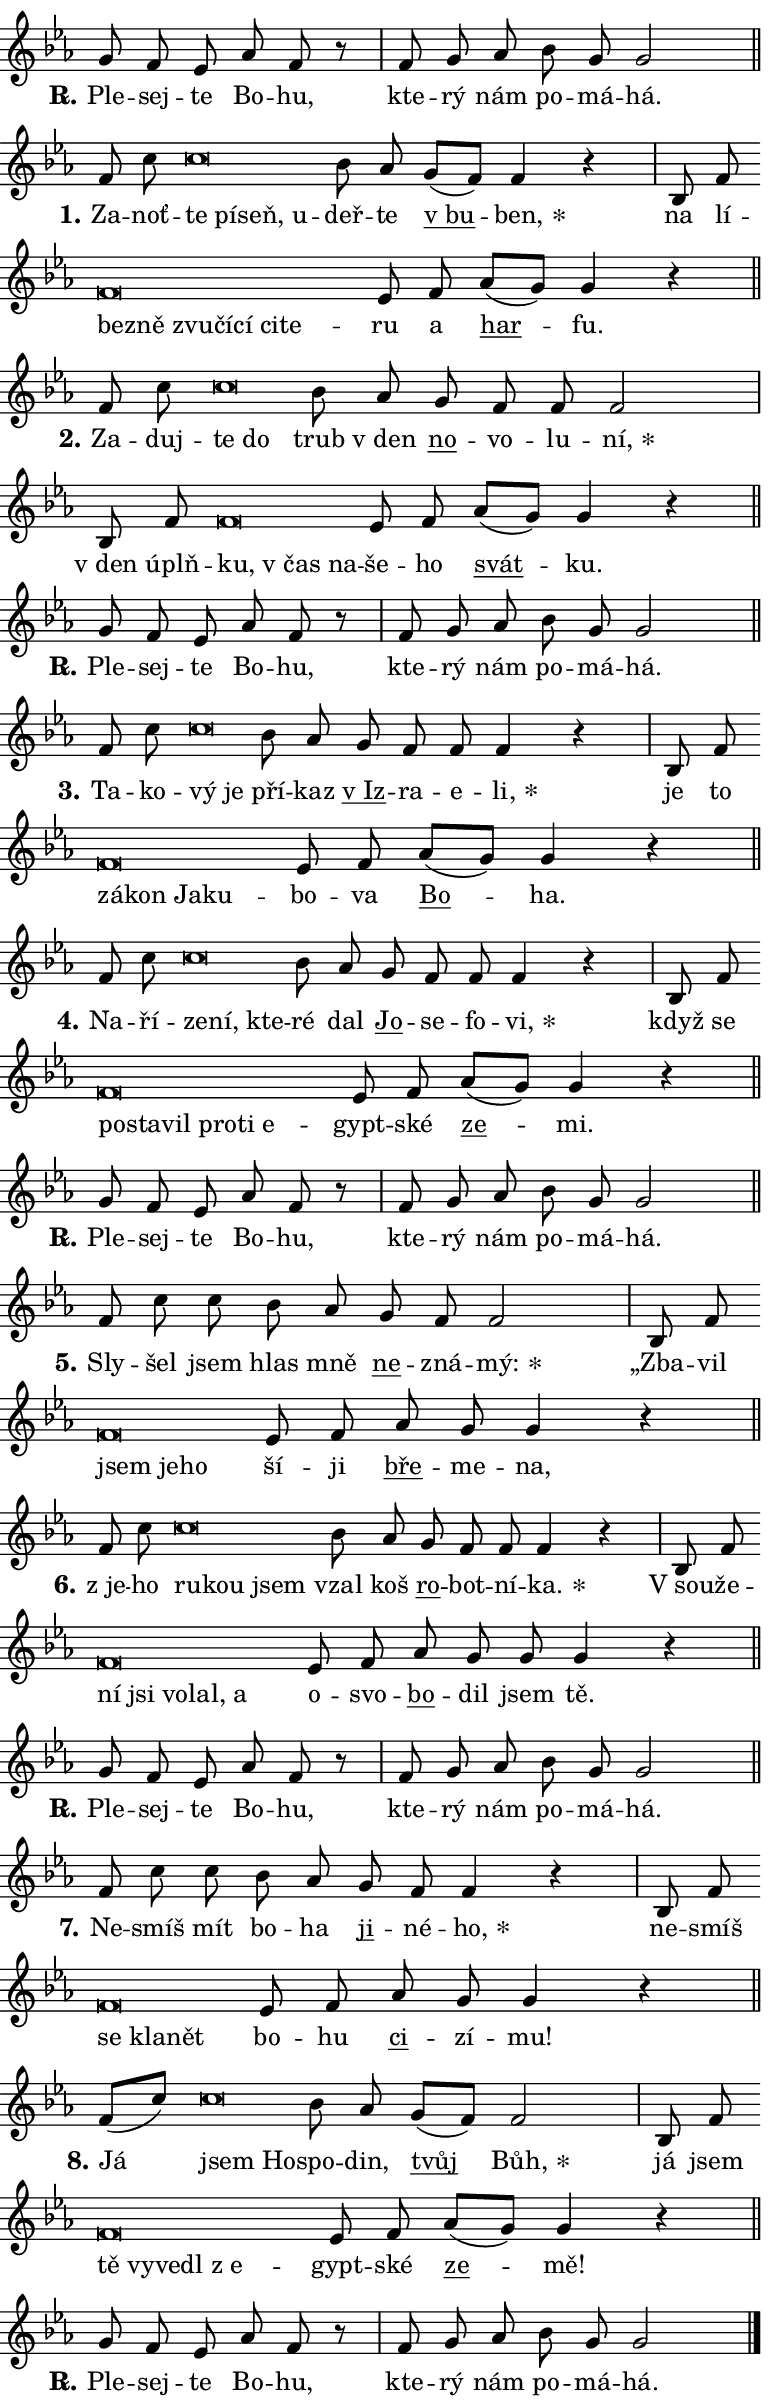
\version "2.24.0"
\header { tagline = "" }
\paper {
  indent = 0\cm
  top-margin = 0\cm
  right-margin = 0.13\cm % to fit lyric hyphens
  bottom-margin = 0\cm
  left-margin = 0\cm
  paper-width = 13\cm
  page-breaking = #ly:one-page-breaking
  system-system-spacing.basic-distance = #11
  score-system-spacing.basic-distance = #11
  ragged-last = ##f
}


%% Author: Thomas Morley
%% https://lists.gnu.org/archive/html/lilypond-user/2020-05/msg00002.html
#(define (line-position grob)
"Returns position of @var[grob} in current system:
   @code{'start}, if at first time-step
   @code{'end}, if at last time-step
   @code{'middle} otherwise
"
  (let* ((col (ly:item-get-column grob))
         (ln (ly:grob-object col 'left-neighbor))
         (rn (ly:grob-object col 'right-neighbor))
         (col-to-check-left (if (ly:grob? ln) ln col))
         (col-to-check-right (if (ly:grob? rn) rn col))
         (break-dir-left
           (and
             (ly:grob-property col-to-check-left 'non-musical #f)
             (ly:item-break-dir col-to-check-left)))
         (break-dir-right
           (and
             (ly:grob-property col-to-check-right 'non-musical #f)
             (ly:item-break-dir col-to-check-right))))
        (cond ((eqv? 1 break-dir-left) 'start)
              ((eqv? -1 break-dir-right) 'end)
              (else 'middle))))

#(define (tranparent-at-line-position vctor)
  (lambda (grob)
  "Relying on @code{line-position} select the relevant enry from @var{vctor}.
Used to determine transparency,"
    (case (line-position grob)
      ((end) (not (vector-ref vctor 0)))
      ((middle) (not (vector-ref vctor 1)))
      ((start) (not (vector-ref vctor 2))))))

noteHeadBreakVisibility =
#(define-music-function (break-visibility)(vector?)
"Makes @code{NoteHead}s transparent relying on @var{break-visibility}"
#{
  \override NoteHead.transparent =
    #(tranparent-at-line-position break-visibility)
#})

#(define delete-ledgers-for-transparent-note-heads
  (lambda (grob)
    "Reads whether a @code{NoteHead} is transparent.
If so this @code{NoteHead} is removed from @code{'note-heads} from
@var{grob}, which is supposed to be @code{LedgerLineSpanner}.
As a result ledgers are not printed for this @code{NoteHead}"
    (let* ((nhds-array (ly:grob-object grob 'note-heads))
           (nhds-list
             (if (ly:grob-array? nhds-array)
                 (ly:grob-array->list nhds-array)
                 '()))
           ;; Relies on the transparent-property being done before
           ;; Staff.LedgerLineSpanner.after-line-breaking is executed.
           ;; This is fragile ...
           (to-keep
             (remove
               (lambda (nhd)
                 (ly:grob-property nhd 'transparent #f))
               nhds-list)))
      ;; TODO find a better method to iterate over grob-arrays, similiar
      ;; to filter/remove etc for lists
      ;; For now rebuilt from scratch
      (set! (ly:grob-object grob 'note-heads)  '())
      (for-each
        (lambda (nhd)
          (ly:pointer-group-interface::add-grob grob 'note-heads nhd))
        to-keep))))

squashNotes = {
  \override NoteHead.X-extent = #'(-0.2 . 0.2)
  \override NoteHead.Y-extent = #'(-0.75 . 0)
  \override NoteHead.stencil =
    #(lambda (grob)
       (let ((pos (ly:grob-property grob 'staff-position)))
         (begin
           (if (< pos -7) (display "ERROR: Lower brevis then expected\n") (display ""))
           (if (<= pos -6) ly:text-interface::print ly:note-head::print))))
}
unSquashNotes = {
  \revert NoteHead.X-extent
  \revert NoteHead.Y-extent
  \revert NoteHead.stencil
}

hideNotes = \noteHeadBreakVisibility #begin-of-line-visible
unHideNotes = \noteHeadBreakVisibility #all-visible

% work-around for resetting accidentals
% https://lilypond.org/doc/v2.23/Documentation/notation/displaying-rhythms#unmetered-music
cadenzaMeasure = {
  \cadenzaOff
  \partial 1024 s1024
  \cadenzaOn
}

#(define-markup-command (accent layout props text) (markup?)
  "Underline accented syllable"
  (interpret-markup layout props
    #{\markup \override #'(offset . 4.3) \underline { #text }#}))

responsum = \markup \concat {
  "R" \hspace #-1.05 \path #0.1 #'((moveto 0 0.07) (lineto 0.9 0.8)) \hspace #0.05 "."
}

spaceSize = #0.6828661417322834 % exact space size for TeX Gyre Schola

\layout {
  \context {
    \Staff
    \remove "Time_signature_engraver"
    \override LedgerLineSpanner.after-line-breaking = #delete-ledgers-for-transparent-note-heads
  }
  \context {
    \Lyrics {
      \override LyricSpace.minimum-distance = \spaceSize
      \override LyricText.font-name = #"TeX Gyre Schola"
      \override LyricText.font-size = 1
      \override StanzaNumber.font-name = #"TeX Gyre Schola Bold"
      \override StanzaNumber.font-size = 1
    }
  }
  \context {
    \Score 
    \override NoteHead.text =
      #(lambda (grob) 
        (let ((pos (ly:grob-property grob 'staff-position)))
          #{\markup {
            \combine
              \halign #-0.55 \raise #(if (= pos -6) 0 0.5) \override #'(thickness . 2) \draw-line #'(3.2 . 0)
              \musicglyph "noteheads.sM1"
          }#}))
  }
}

% magnetic-lyrics.ily
%
%   written by
%     Jean Abou Samra <jean@abou-samra.fr>
%     Werner Lemberg <wl@gnu.org>
%
%   adapted by
%     Jiri Hon <jiri.hon@gmail.com>
%
% Version 2022-Apr-15

% https://www.mail-archive.com/lilypond-user@gnu.org/msg149350.html

#(define (Left_hyphen_pointer_engraver context)
   "Collect syllable-hyphen-syllable occurrences in lyrics and store
them in properties.  This engraver only looks to the left.  For
example, if the lyrics input is @code{foo -- bar}, it does the
following.

@itemize @bullet
@item
Set the @code{text} property of the @code{LyricHyphen} grob between
@q{foo} and @q{bar} to @code{foo}.

@item
Set the @code{left-hyphen} property of the @code{LyricText} grob with
text @q{foo} to the @code{LyricHyphen} grob between @q{foo} and
@q{bar}.
@end itemize

Use this auxiliary engraver in combination with the
@code{lyric-@/text::@/apply-@/magnetic-@/offset!} hook."
   (let ((hyphen #f)
         (text #f))
     (make-engraver
      (acknowledgers
       ((lyric-syllable-interface engraver grob source-engraver)
        (set! text grob)))
      (end-acknowledgers
       ((lyric-hyphen-interface engraver grob source-engraver)
        ;(when (not (grob::has-interface grob 'lyric-space-interface))
          (set! hyphen grob)));)
      ((stop-translation-timestep engraver)
       (when (and text hyphen)
         (ly:grob-set-object! text 'left-hyphen hyphen))
       (set! text #f)
       (set! hyphen #f)))))

#(define (lyric-text::apply-magnetic-offset! grob)
   "If the space between two syllables is less than the value in
property @code{LyricText@/.details@/.squash-threshold}, move the right
syllable to the left so that it gets concatenated with the left
syllable.

Use this function as a hook for
@code{LyricText@/.after-@/line-@/breaking} if the
@code{Left_@/hyphen_@/pointer_@/engraver} is active."
   (let ((hyphen (ly:grob-object grob 'left-hyphen #f)))
     (when hyphen
       (let ((left-text (ly:spanner-bound hyphen LEFT)))
         (when (grob::has-interface left-text 'lyric-syllable-interface)
           (let* ((common (ly:grob-common-refpoint grob left-text X))
                  (this-x-ext (ly:grob-extent grob common X))
                  (left-x-ext
                   (begin
                     ;; Trigger magnetism for left-text.
                     (ly:grob-property left-text 'after-line-breaking)
                     (ly:grob-extent left-text common X)))
                  ;; `delta` is the gap width between two syllables.
                  (delta (- (interval-start this-x-ext)
                            (interval-end left-x-ext)))
                  (details (ly:grob-property grob 'details))
                  (threshold (assoc-get 'squash-threshold details 0.2)))
             (when (< delta threshold)
               (let* (;; We have to manipulate the input text so that
                      ;; ligatures crossing syllable boundaries are not
                      ;; disabled.  For languages based on the Latin
                      ;; script this is essentially a beautification.
                      ;; However, for non-Western scripts it can be a
                      ;; necessity.
                      (lt (ly:grob-property left-text 'text))
                      (rt (ly:grob-property grob 'text))
                      (is-space (grob::has-interface hyphen 'lyric-space-interface))
                      (space (if is-space " " ""))
                      (extra-delta (if is-space spaceSize 0))
                      ;; Append new syllable.
                      (ltrt-space (if (and (string? lt) (string? rt))
                                (string-append lt space rt)
                                (make-concat-markup (list lt space rt))))
                      ;; Right-align `ltrt` to the right side.
                      (ltrt-space-markup (grob-interpret-markup
                               grob
                               (make-translate-markup
                                (cons (interval-length this-x-ext) 0)
                                (make-right-align-markup ltrt-space)))))
                 (begin
                   ;; Don't print `left-text`.
                   (ly:grob-set-property! left-text 'stencil #f)
                   ;; Set text and stencil (which holds all collected
                   ;; syllables so far) and shift it to the left.
                   (ly:grob-set-property! grob 'text ltrt-space)
                   (ly:grob-set-property! grob 'stencil ltrt-space-markup)
                   (ly:grob-translate-axis! grob (- (- delta extra-delta)) X))))))))))


#(define (lyric-hyphen::displace-bounds-first grob)
   ;; Make very sure this callback isn't triggered too early.
   (let ((left (ly:spanner-bound grob LEFT))
         (right (ly:spanner-bound grob RIGHT)))
     (ly:grob-property left 'after-line-breaking)
     (ly:grob-property right 'after-line-breaking)
     (ly:lyric-hyphen::print grob)))

squashThreshold = #0.4

\layout {
  \context {
    \Lyrics
    \consists #Left_hyphen_pointer_engraver
    \override LyricText.after-line-breaking =
      #lyric-text::apply-magnetic-offset!
    \override LyricHyphen.stencil = #lyric-hyphen::displace-bounds-first
    \override LyricText.details.squash-threshold = \squashThreshold
    \override LyricHyphen.minimum-distance = 0
    \override LyricHyphen.minimum-length = \squashThreshold
  }
}

squashText = \override LyricText.details.squash-threshold = 9999
unSquashText = \override LyricText.details.squash-threshold = \squashThreshold

leftText = \override LyricText.self-alignment-X = #LEFT
unLeftText = \revert LyricText.self-alignment-X

starOffset = #(lambda (grob) 
                (let ((x_offset (ly:self-alignment-interface::aligned-on-x-parent grob)))
                  (if (= x_offset 0) 0 (+ x_offset 1.2))))

star = #(define-music-function (syllable)(string?)
"Append star separator at the end of a syllable"
#{
  \once \override LyricText.X-offset = #starOffset
  \lyricmode { \markup {
    #syllable
    \override #'((font-name . "TeX Gyre Schola Bold")) \hspace #0.2 \lower #0.65 \larger "*"
  } }
#})

starAccent = #(define-music-function (syllable)(string?)
"Append star separator at the end of a syllable and make accent"
#{
  \once \override LyricText.X-offset = #starOffset
  \lyricmode { \markup {
    \accent #syllable
    \override #'((font-name . "TeX Gyre Schola Bold")) \hspace #0.2 \lower #0.65 \larger "*"
  } }
#})

breath = #(define-music-function (syllable)(string?)
"Append breathing indicator at the end of a syllable"
#{
  \lyricmode { \markup { #syllable "+" } }
#})

optionalBreath = #(define-music-function (syllable)(string?)
"Append optional breathing indicator at the end of a syllable"
#{
  \lyricmode { \markup { #syllable "(+)" } }
#})


\score {
    <<
        \new Voice = "melody" { \cadenzaOn \key es \major \relative { g'8 f es as f r \cadenzaMeasure \bar "|" f g as \bar "" bes g g2 \cadenzaMeasure \bar "||" \break } }
        \new Lyrics \lyricsto "melody" { \lyricmode { \set stanza = \responsum
Ple -- sej -- te Bo -- hu, kte -- rý nám po -- má -- há. } }
    >>
    \layout {}
}

\score {
    <<
        \new Voice = "melody" { \cadenzaOn \key es \major \relative { f'8 c' \bar "" \squashNotes c\breve*1/16 \hideNotes \breve*1/16 \bar "" \breve*1/16 \breve*1/16 \bar "" \unHideNotes \unSquashNotes bes8 as \bar "" g[( f)] f4 r \cadenzaMeasure \bar "|" bes,8 f' \bar "" \squashNotes f\breve*1/16 \hideNotes \breve*1/16 \bar "" \breve*1/16 \bar "" \breve*1/16 \bar "" \breve*1/16 \bar "" \breve*1/16 \breve*1/16 \bar "" \unHideNotes \unSquashNotes es8 f \bar "" as[( g)] g4 r \cadenzaMeasure \bar "||" \break } }
        \new Lyrics \lyricsto "melody" { \lyricmode { \set stanza = "1."
Za -- noť -- \leftText te \squashText pí -- seň, u -- \unLeftText \unSquashText deř -- te \markup \accent "v bu" -- \star ben, na lí -- \leftText bez -- \squashText ně zvu -- čí -- cí ci -- te -- \unLeftText \unSquashText ru a \markup \accent har -- fu. } }
    >>
    \layout {}
}

\score {
    <<
        \new Voice = "melody" { \cadenzaOn \key es \major \relative { f'8 c' \bar "" \squashNotes c\breve*1/16 \hideNotes \breve*1/16 \bar "" \unHideNotes \unSquashNotes bes8 as \bar "" g f f f2 \cadenzaMeasure \bar "|" bes,8 f' \bar "" \squashNotes f\breve*1/16 \hideNotes \breve*1/16 \breve*1/16 \bar "" \unHideNotes \unSquashNotes es8 f \bar "" as[( g)] g4 r \cadenzaMeasure \bar "||" \break } }
        \new Lyrics \lyricsto "melody" { \lyricmode { \set stanza = "2."
Za -- duj -- \leftText te \squashText do \unLeftText \unSquashText trub "v den" \markup \accent no -- vo -- lu -- \star ní, "v den" úplň -- \leftText ku, \squashText "v čas" na -- \unLeftText \unSquashText še -- ho \markup \accent svát -- ku. } }
    >>
    \layout {}
}

\score {
    <<
        \new Voice = "melody" { \cadenzaOn \key es \major \relative { g'8 f es as f r \cadenzaMeasure \bar "|" f g as \bar "" bes g g2 \cadenzaMeasure \bar "||" \break } }
        \new Lyrics \lyricsto "melody" { \lyricmode { \set stanza = \responsum
Ple -- sej -- te Bo -- hu, kte -- rý nám po -- má -- há. } }
    >>
    \layout {}
}

\score {
    <<
        \new Voice = "melody" { \cadenzaOn \key es \major \relative { f'8 c' \bar "" \squashNotes c\breve*1/16 \hideNotes \breve*1/16 \bar "" \unHideNotes \unSquashNotes bes8 as \bar "" g f f f4 r \cadenzaMeasure \bar "|" bes,8 f' \bar "" \squashNotes f\breve*1/16 \hideNotes \breve*1/16 \bar "" \breve*1/16 \breve*1/16 \bar "" \unHideNotes \unSquashNotes es8 f \bar "" as[( g)] g4 r \cadenzaMeasure \bar "||" \break } }
        \new Lyrics \lyricsto "melody" { \lyricmode { \set stanza = "3."
Ta -- ko -- \leftText vý \squashText je \unLeftText \unSquashText pří -- kaz \markup \accent "v Iz" -- ra -- e -- \star li, je to \leftText zá -- \squashText kon Ja -- ku -- \unLeftText \unSquashText bo -- va \markup \accent Bo -- ha. } }
    >>
    \layout {}
}

\score {
    <<
        \new Voice = "melody" { \cadenzaOn \key es \major \relative { f'8 c' \bar "" \squashNotes c\breve*1/16 \hideNotes \breve*1/16 \breve*1/16 \bar "" \unHideNotes \unSquashNotes bes8 as \bar "" g f f f4 r \cadenzaMeasure \bar "|" bes,8 f' \bar "" \squashNotes f\breve*1/16 \hideNotes \breve*1/16 \bar "" \breve*1/16 \bar "" \breve*1/16 \bar "" \breve*1/16 \breve*1/16 \bar "" \unHideNotes \unSquashNotes es8 f \bar "" as[( g)] g4 r \cadenzaMeasure \bar "||" \break } }
        \new Lyrics \lyricsto "melody" { \lyricmode { \set stanza = "4."
Na -- ří -- \leftText ze -- \squashText ní, kte -- \unLeftText \unSquashText ré dal \markup \accent Jo -- se -- fo -- \star vi, když se \leftText po -- \squashText sta -- vil pro -- ti e -- \unLeftText \unSquashText gypt -- ské \markup \accent ze -- mi. } }
    >>
    \layout {}
}

\score {
    <<
        \new Voice = "melody" { \cadenzaOn \key es \major \relative { g'8 f es as f r \cadenzaMeasure \bar "|" f g as \bar "" bes g g2 \cadenzaMeasure \bar "||" \break } }
        \new Lyrics \lyricsto "melody" { \lyricmode { \set stanza = \responsum
Ple -- sej -- te Bo -- hu, kte -- rý nám po -- má -- há. } }
    >>
    \layout {}
}

\score {
    <<
        \new Voice = "melody" { \cadenzaOn \key es \major \relative { f'8 c' \bar "" c bes8 as \bar "" g f f2 \cadenzaMeasure \bar "|" bes,8 f' \bar "" \squashNotes f\breve*1/16 \hideNotes \breve*1/16 \breve*1/16 \bar "" \unHideNotes \unSquashNotes es8 f \bar "" as g g4 r \cadenzaMeasure \bar "||" \break } }
        \new Lyrics \lyricsto "melody" { \lyricmode { \set stanza = "5."
Sly -- šel jsem hlas mně \markup \accent ne -- zná -- \star mý: „Zba -- vil \leftText jsem \squashText je -- ho \unLeftText \unSquashText ší -- ji \markup \accent bře -- me -- na, } }
    >>
    \layout {}
}

\score {
    <<
        \new Voice = "melody" { \cadenzaOn \key es \major \relative { f'8 c' \bar "" \squashNotes c\breve*1/16 \hideNotes \breve*1/16 \breve*1/16 \bar "" \unHideNotes \unSquashNotes bes8 as \bar "" g f f f4 r \cadenzaMeasure \bar "|" bes,8 f' \bar "" \squashNotes f\breve*1/16 \hideNotes \breve*1/16 \bar "" \breve*1/16 \bar "" \breve*1/16 \breve*1/16 \bar "" \unHideNotes \unSquashNotes es8 f \bar "" as g g g4 r \cadenzaMeasure \bar "||" \break } }
        \new Lyrics \lyricsto "melody" { \lyricmode { \set stanza = "6."
"z je" -- ho \leftText ru -- \squashText kou jsem \unLeftText \unSquashText vzal koš \markup \accent ro -- bot -- ní -- \star ka. "V sou" -- že -- \leftText ní \squashText jsi vo -- lal, a \unLeftText \unSquashText o -- svo -- \markup \accent bo -- dil jsem tě. } }
    >>
    \layout {}
}

\score {
    <<
        \new Voice = "melody" { \cadenzaOn \key es \major \relative { g'8 f es as f r \cadenzaMeasure \bar "|" f g as \bar "" bes g g2 \cadenzaMeasure \bar "||" \break } }
        \new Lyrics \lyricsto "melody" { \lyricmode { \set stanza = \responsum
Ple -- sej -- te Bo -- hu, kte -- rý nám po -- má -- há. } }
    >>
    \layout {}
}

\score {
    <<
        \new Voice = "melody" { \cadenzaOn \key es \major \relative { f'8 c' \bar "" c bes8 as \bar "" g f f4 r \cadenzaMeasure \bar "|" bes,8 f' \bar "" \squashNotes f\breve*1/16 \hideNotes \breve*1/16 \breve*1/16 \bar "" \unHideNotes \unSquashNotes es8 f \bar "" as g g4 r \cadenzaMeasure \bar "||" \break } }
        \new Lyrics \lyricsto "melody" { \lyricmode { \set stanza = "7."
Ne -- smíš mít bo -- ha \markup \accent ji -- né -- \star ho, ne -- smíš \leftText se \squashText kla -- nět \unLeftText \unSquashText bo -- hu \markup \accent ci -- zí -- mu! } }
    >>
    \layout {}
}

\score {
    <<
        \new Voice = "melody" { \cadenzaOn \key es \major \relative { f'8[( c')] \bar "" \squashNotes c\breve*1/16 \hideNotes \breve*1/16 \bar "" \unHideNotes \unSquashNotes bes8 as \bar "" g[( f)] f2 \cadenzaMeasure \bar "|" bes,8 f' \bar "" \squashNotes f\breve*1/16 \hideNotes \breve*1/16 \bar "" \breve*1/16 \bar "" \breve*1/16 \breve*1/16 \bar "" \unHideNotes \unSquashNotes es8 f \bar "" as[( g)] g4 r \cadenzaMeasure \bar "||" \break } }
        \new Lyrics \lyricsto "melody" { \lyricmode { \set stanza = "8."
Já \leftText jsem \squashText Ho -- \unLeftText \unSquashText spo -- din, \markup \accent tvůj \star Bůh, já jsem \leftText tě \squashText vy -- ve -- dl "z e" -- \unLeftText \unSquashText gypt -- ské \markup \accent ze -- mě! } }
    >>
    \layout {}
}

\score {
    <<
        \new Voice = "melody" { \cadenzaOn \key es \major \relative { g'8 f es as f r \cadenzaMeasure \bar "|" f g as \bar "" bes g g2 \cadenzaMeasure \bar "||" \break } \bar "|." }
        \new Lyrics \lyricsto "melody" { \lyricmode { \set stanza = \responsum
Ple -- sej -- te Bo -- hu, kte -- rý nám po -- má -- há. } }
    >>
    \layout {}
}
